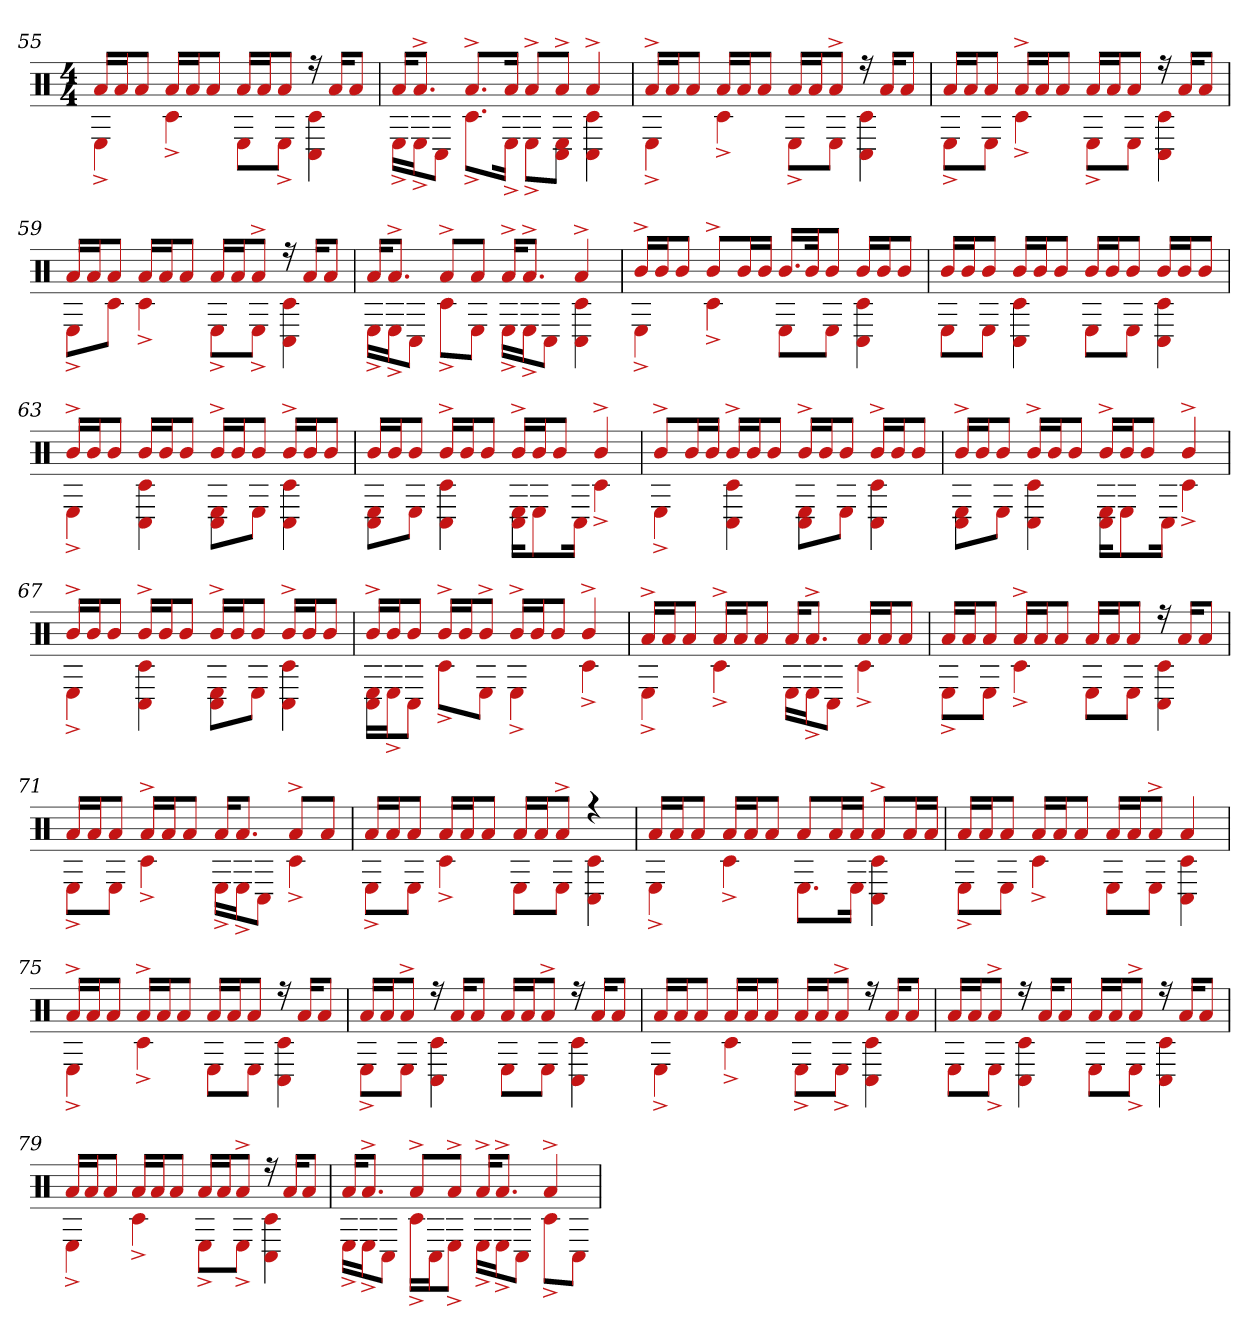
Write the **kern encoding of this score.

**kern
*part1
*staff1
*clefX
*k[]
*M4/4
=55
*^
16aLL	4E^
16aJ	.
8aJ	.
16aLL	4c#^
16aJ	.
8aJ	.
16aLL	8EL
16aJ	.
8aJ	8E^J
16r	4C# 4c#
16aKL	.
8aJ	.
=56	=56
16aKL	16E^LL
8.a^J	16E^J
.	8C#J
8.a^L	8.c#^L
16aJk	16E^Jk
8a^L	8E^L
8a^J	8E 8C#J
4a^	4c# 4C#
=57	=57
16a^LL	4E^
16aJ	.
8aJ	.
16aLL	4c#^
16aJ	.
8aJ	.
16aLL	8E^L
16aJ	.
8a^J	8EJ
16r	4C# 4c#
16aKL	.
8aJ	.
=58	=58
16aLL	8E^L
16aJ	.
8aJ	8EJ
16a^LL	4c#^
16aJ	.
8aJ	.
16aLL	8E^L
16aJ	.
8aJ	8EJ
16r	4C# 4c#
16aKL	.
8aJ	.
=59	=59
16aLL	8E^L
16aJ	.
8aJ	8c#J
16aLL	4c#^
16aJ	.
8aJ	.
16aLL	8E^L
16aJ	.
8a^J	8E^J
16r	4c# 4C#
16aKL	.
8aJ	.
=60	=60
16aKL	16E^LL
8.a^J	16E^J
.	8C#J
8a^L	8c#^L
8aJ	8EJ
16a^KL	16E^LL
8.a^J	16E^J
.	8C#J
4a^	4c# 4C#
=61	=61
16b^LL	4E^
16bJ	.
8bJ	.
8b^L	4c#^
16bL	.
16bJJ	.
16.bLL	8EL
32bJk	.
8bJ	8EJ
16bLL	4C# 4c#
16bJ	.
8bJ	.
=62	=62
16bLL	8EL
16bJ	.
8bJ	8EJ
16bLL	4C# 4c#
16bJ	.
8bJ	.
16bLL	8EL
16bJ	.
8bJ	8EJ
16bLL	4C# 4c#
16bJ	.
8bJ	.
=63	=63
16b^LL	4E^
16bJ	.
8bJ	.
16bLL	4c# 4C#
16bJ	.
8bJ	.
16b^LL	8E 8C#L
16bJ	.
8bJ	8EJ
16b^LL	4c# 4C#
16bJ	.
8bJ	.
=64	=64
16bLL	8E 8C#L
16bJ	.
8bJ	8EJ
16b^LL	4C# 4c#
16bJ	.
8bJ	.
16b^LL	16C# 16EKL
16bJ	8E
8bJ	.
.	16C#Jk
4b^	4c#^
=65	=65
8b^L	4E^
16bL	.
16bJJ	.
16b^LL	4c# 4C#
16bJ	.
8bJ	.
16b^LL	8E 8C#L
16bJ	.
8bJ	8EJ
16b^LL	4C# 4c#
16bJ	.
8bJ	.
=66	=66
16b^LL	8C# 8EL
16bJ	.
8bJ	8EJ
16b^LL	4C# 4c#
16bJ	.
8bJ	.
16b^LL	16E 16C#KL
16bJ	8E
8bJ	.
.	16C#Jk
4b^	4c#^
=67	=67
16b^LL	4E^
16bJ	.
8bJ	.
16b^LL	4C# 4c#
16bJ	.
8bJ	.
16b^LL	8C# 8EL
16bJ	.
8bJ	8EJ
16b^LL	4C# 4c#
16bJ	.
8bJ	.
=68	=68
16b^LL	16C# 16ELL
16bJ	16E^J
8bJ	8C#J
16b^LL	8c#^L
16bJ	.
8b^J	8EJ
16b^LL	4E^
16bJ	.
8bJ	.
4b^	4c#^
=69	=69
16a^LL	4E^
16aJ	.
8aJ	.
16a^LL	4c#^
16aJ	.
8aJ	.
16aKL	16ELL
8.a^J	16E^J
.	8C#J
16aLL	4c#^
16aJ	.
8aJ	.
=70	=70
16aLL	8E^L
16aJ	.
8aJ	8EJ
16a^LL	4c#^
16aJ	.
8aJ	.
16aLL	8EL
16aJ	.
8aJ	8EJ
16r	4C# 4c#
16aKL	.
8aJ	.
=71	=71
16aLL	8E^L
16aJ	.
8aJ	8EJ
16a^LL	4c#^
16aJ	.
8aJ	.
16aKL	16E^LL
8.aJ	16E^J
.	8C#J
8a^L	4c#^
8aJ	.
=72	=72
16aLL	8E^L
16aJ	.
8aJ	8EJ
16aLL	4c#^
16aJ	.
8aJ	.
16aLL	8EL
16aJ	.
8a^J	8EJ
4r	4C# 4c#
=73	=73
16aLL	4E^
16aJ	.
8aJ	.
16aLL	4c#^
16aJ	.
8aJ	.
8aL	8.EL
16aL	.
16aJJ	16EJk
8a^L	4C# 4c#
16aL	.
16aJJ	.
=74	=74
16aLL	8E^L
16aJ	.
8aJ	8EJ
16aLL	4c#^
16aJ	.
8aJ	.
16aLL	8EL
16aJ	.
8a^J	8EJ
4a	4c# 4C#
=75	=75
16a^LL	4E^
16aJ	.
8aJ	.
16a^LL	4c#^
16aJ	.
8aJ	.
16aLL	8EL
16aJ	.
8aJ	8EJ
16r	4C# 4c#
16aKL	.
8aJ	.
=76	=76
16aLL	8E^L
16aJ	.
8a^J	8EJ
16r	4c# 4C#
16aKL	.
8aJ	.
16aLL	8EL
16aJ	.
8a^J	8EJ
16r	4c# 4C#
16aKL	.
8aJ	.
=77	=77
16aLL	4E^
16aJ	.
8aJ	.
16aLL	4c#^
16aJ	.
8aJ	.
16aLL	8E^L
16aJ	.
8a^J	8E^J
16r	4C# 4c#
16aKL	.
8aJ	.
=78	=78
16aLL	8EL
16aJ	.
8a^J	8E^J
16r	4c# 4C#
16aKL	.
8aJ	.
16aLL	8EL
16aJ	.
8a^J	8E^J
16r	4C# 4c#
16aKL	.
8aJ	.
=79	=79
16aLL	4E^
16aJ	.
8aJ	.
16aLL	4c#^
16aJ	.
8aJ	.
16aLL	8E^L
16aJ	.
8a^J	8E^J
16r	4C# 4c#
16aKL	.
8aJ	.
=80	=80
16aKL	16E^LL
8.a^J	16E^J
.	8C#J
8a^L	16c#^LL
.	16C#J
8a^J	8E^J
16a^KL	16E^LL
8.a^J	16E^J
.	8C#J
4a^	8c#^L
.	8C#J
*v	*v
=
*-
